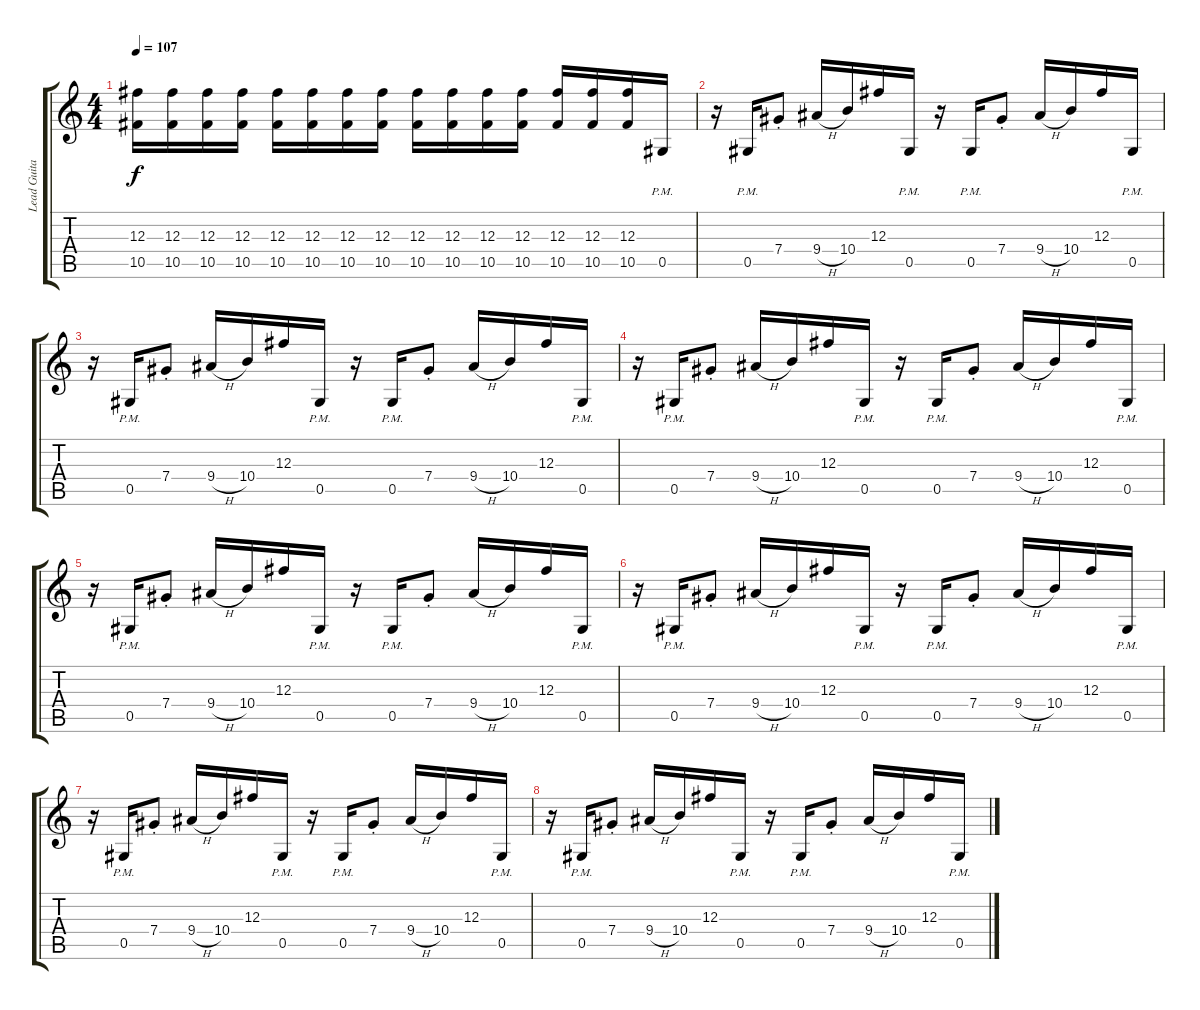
\track ("Lead Guitar   " "Lead Guita") {instrument overdrivenguitar}
\staff {score tabs}
\tuning (Eb4 Bb3 Gb3 Db3 Ab2 Eb2) {hide}
\ts (4 4)
\tempo 107
\clef g2
\ks c
(12.3{t} 10.5{t}).16{dy f} (12.3 10.5).16 (12.3 10.5).16 (12.3 10.5).16 (12.3 10.5).16 (12.3 10.5).16 (12.3 10.5).16 (12.3 10.5).16 (12.3 10.5).16 (12.3 10.5).16 (12.3 10.5).16 (12.3 10.5).16 (12.3 10.5).16 (12.3 10.5).16 (12.3 10.5).16 0.5{pm}.16 |
r.16 0.5{pm}.16 7.4{st}.8 9.4{h}.16 10.4.16 12.3.16 0.5{pm}.16 r.16 0.5{pm}.16 7.4{st}.8 9.4{h}.16 10.4.16 12.3.16 0.5{pm}.16 |
r.16 0.5{pm}.16 7.4{st}.8 9.4{h}.16 10.4.16 12.3.16 0.5{pm}.16 r.16 0.5{pm}.16 7.4{st}.8 9.4{h}.16 10.4.16 12.3.16 0.5{pm}.16 |
r.16 0.5{pm}.16 7.4{st}.8 9.4{h}.16 10.4.16 12.3.16 0.5{pm}.16 r.16 0.5{pm}.16 7.4{st}.8 9.4{h}.16 10.4.16 12.3.16 0.5{pm}.16 |
r.16 0.5{pm}.16 7.4{st}.8 9.4{h}.16 10.4.16 12.3.16 0.5{pm}.16 r.16 0.5{pm}.16 7.4{st}.8 9.4{h}.16 10.4.16 12.3.16 0.5{pm}.16 |
r.16 0.5{pm}.16 7.4{st}.8 9.4{h}.16 10.4.16 12.3.16 0.5{pm}.16 r.16 0.5{pm}.16 7.4{st}.8 9.4{h}.16 10.4.16 12.3.16 0.5{pm}.16 |
r.16 0.5{pm}.16 7.4{st}.8 9.4{h}.16 10.4.16 12.3.16 0.5{pm}.16 r.16 0.5{pm}.16 7.4{st}.8 9.4{h}.16 10.4.16 12.3.16 0.5{pm}.16 |
r.16 0.5{pm}.16 7.4{st}.8 9.4{h}.16 10.4.16 12.3.16 0.5{pm}.16 r.16 0.5{pm}.16 7.4{st}.8 9.4{h}.16 10.4.16 12.3.16 0.5{pm}.16
